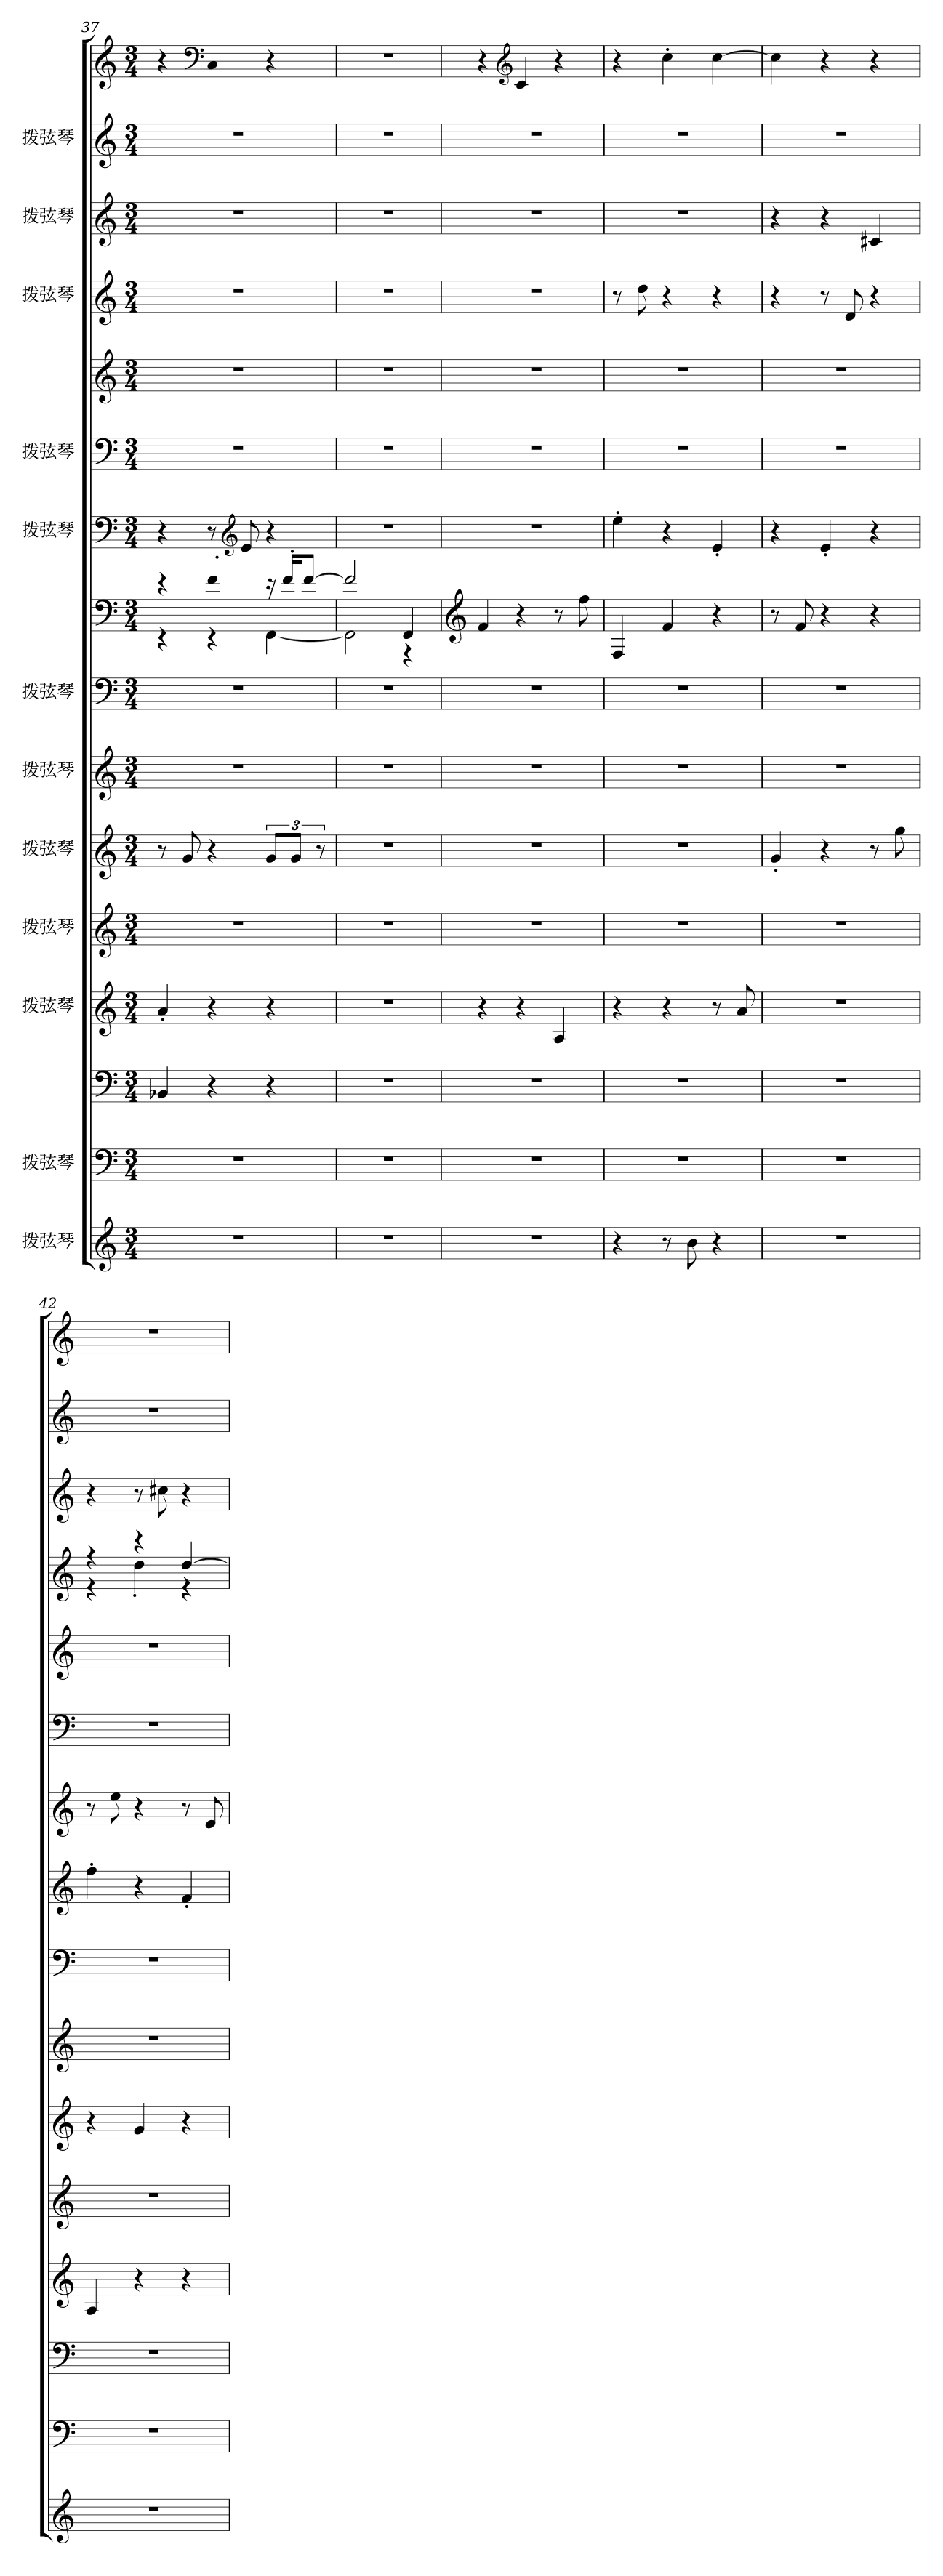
**kern	**kern	**kern	**kern	**kern	**kern	**kern	**kern	**kern	**kern	**kern	**kern	**kern	**kern	**kern	**kern
*part12	*part11	*part11	*part10	*part9	*part8	*part7	*part6	*part6	*part5	*part4	*part4	*part3	*part2	*part1	*part1
*staff16	*staff15	*staff14	*staff13	*staff12	*staff11	*staff10	*staff9	*staff8	*staff7	*staff6	*staff5	*staff4	*staff3	*staff2	*staff1
*I"拨弦琴	*I"拨弦琴	*	*I"拨弦琴	*I"拨弦琴	*I"拨弦琴	*I"拨弦琴	*I"拨弦琴	*	*I"拨弦琴	*I"拨弦琴	*	*I"拨弦琴	*I"拨弦琴	*I"拨弦琴	*
!!LO:PB:g=z
*clefG2	*clefF4	*clefF4	*clefG2	*clefG2	*clefG2	*clefG2	*clefF4	*clefF4	*clefF4	*clefF4	*clefG2	*clefG2	*clefG2	*clefG2	*clefG2
*k[]	*k[]	*k[]	*k[]	*k[]	*k[]	*k[]	*k[]	*k[]	*k[]	*k[]	*k[]	*k[]	*k[]	*k[]	*k[]
*M3/4	*M3/4	*M3/4	*M3/4	*M3/4	*M3/4	*M3/4	*M3/4	*M3/4	*M3/4	*M3/4	*M3/4	*M3/4	*M3/4	*M3/4	*M3/4
=37	=37	=37	=37	=37	=37	=37	=37	=37	=37	=37	=37	=37	=37	=37	=37
*	*	*	*	*	*	*	*	*^	*	*	*	*	*	*	*
2.r	2.r	4BB-X/	4a'/	2.r	8r	2.r	2.r	4r	4r	4r	2.r	2.r	2.r	2.r	2.r	4r
.	.	.	.	.	8g/	.	.	.	.	.	.	.	.	.	.	.
*	*	*	*	*	*	*	*	*	*	*	*	*	*	*	*	*clefF4
.	.	4r	4r	.	4r	.	.	4f'/	4r	8r	.	.	.	.	.	4C/
*	*	*	*	*	*	*	*	*	*	*clefG2	*	*	*	*	*	*
.	.	.	.	.	.	.	.	.	.	8e/	.	.	.	.	.	.
.	.	4r	4r	.	12g/L	.	.	16r	[4FF\	4r	.	.	.	.	.	4r
.	.	.	.	.	.	.	.	16f'/KL	.	.	.	.	.	.	.	.
.	.	.	.	.	12g/J	.	.	.	.	.	.	.	.	.	.	.
.	.	.	.	.	.	.	.	[8f/J	.	.	.	.	.	.	.	.
.	.	.	.	.	12r	.	.	.	.	.	.	.	.	.	.	.
=38	=38	=38	=38	=38	=38	=38	=38	=38	=38	=38	=38	=38	=38	=38	=38	=38
2.r	2.r	2.r	2.r	2.r	2.r	2.r	2.r	2f/]	2FF\]	2.r	2.r	2.r	2.r	2.r	2.r	2.r
.	.	.	.	.	.	.	.	4FF/	4r	.	.	.	.	.	.	.
*	*	*	*	*	*	*	*	*v	*v	*	*	*	*	*	*	*
=39	=39	=39	=39	=39	=39	=39	=39	=39	=39	=39	=39	=39	=39	=39	=39
*	*	*	*	*	*	*	*	*clefG2	*	*	*	*	*	*	*
2.r	2.r	2.r	4r	2.r	2.r	2.r	2.r	4f/	2.r	2.r	2.r	2.r	2.r	2.r	4r
*	*	*	*	*	*	*	*	*	*	*	*	*	*	*	*clefG2
.	.	.	4r	.	.	.	.	4r	.	.	.	.	.	.	4c/
.	.	.	4A/	.	.	.	.	8r	.	.	.	.	.	.	4r
.	.	.	.	.	.	.	.	8ff\	.	.	.	.	.	.	.
=40	=40	=40	=40	=40	=40	=40	=40	=40	=40	=40	=40	=40	=40	=40	=40
4r	2.r	2.r	4r	2.r	2.r	2.r	2.r	4F/	4ee'\	2.r	2.r	8r	2.r	2.r	4r
.	.	.	.	.	.	.	.	.	.	.	.	8dd\	.	.	.
8r	.	.	4r	.	.	.	.	4f/	4r	.	.	4r	.	.	4cc'\
8b\	.	.	.	.	.	.	.	.	.	.	.	.	.	.	.
4r	.	.	8r	.	.	.	.	4r	4e'/	.	.	4r	.	.	[4cc\
.	.	.	8a/	.	.	.	.	.	.	.	.	.	.	.	.
=41	=41	=41	=41	=41	=41	=41	=41	=41	=41	=41	=41	=41	=41	=41	=41
2.r	2.r	2.r	2.r	2.r	4g'/	2.r	2.r	8r	4r	2.r	2.r	4r	4r	2.r	4cc\]
.	.	.	.	.	.	.	.	8f/	.	.	.	.	.	.	.
.	.	.	.	.	4r	.	.	4r	4e'/	.	.	8r	4r	.	4r
.	.	.	.	.	.	.	.	.	.	.	.	8d/	.	.	.
.	.	.	.	.	8r	.	.	4r	4r	.	.	4r	4c#X/	.	4r
.	.	.	.	.	8gg\	.	.	.	.	.	.	.	.	.	.
!!LO:PB:g=z
=42	=42	=42	=42	=42	=42	=42	=42	=42	=42	=42	=42	=42	=42	=42	=42
*	*	*	*	*	*	*	*	*	*	*	*	*^	*	*	*
2.r	2.r	2.r	4A/	2.r	4r	2.r	2.r	4ff'\	8r	2.r	2.r	4r	4r	4r	2.r	2.r
.	.	.	.	.	.	.	.	.	8ee\	.	.	.	.	.	.	.
.	.	.	4r	.	4g/	.	.	4r	4r	.	.	4r	4dd'\	8r	.	.
.	.	.	.	.	.	.	.	.	.	.	.	.	.	8cc#X\	.	.
.	.	.	4r	.	4r	.	.	4f'/	8r	.	.	[4dd/	4r	4r	.	.
.	.	.	.	.	.	.	.	.	8e/	.	.	.	.	.	.	.
*	*	*	*	*	*	*	*	*	*	*	*	*v	*v	*	*	*
=	=	=	=	=	=	=	=	=	=	=	=	=	=	=	=
*-	*-	*-	*-	*-	*-	*-	*-	*-	*-	*-	*-	*-	*-	*-	*-
